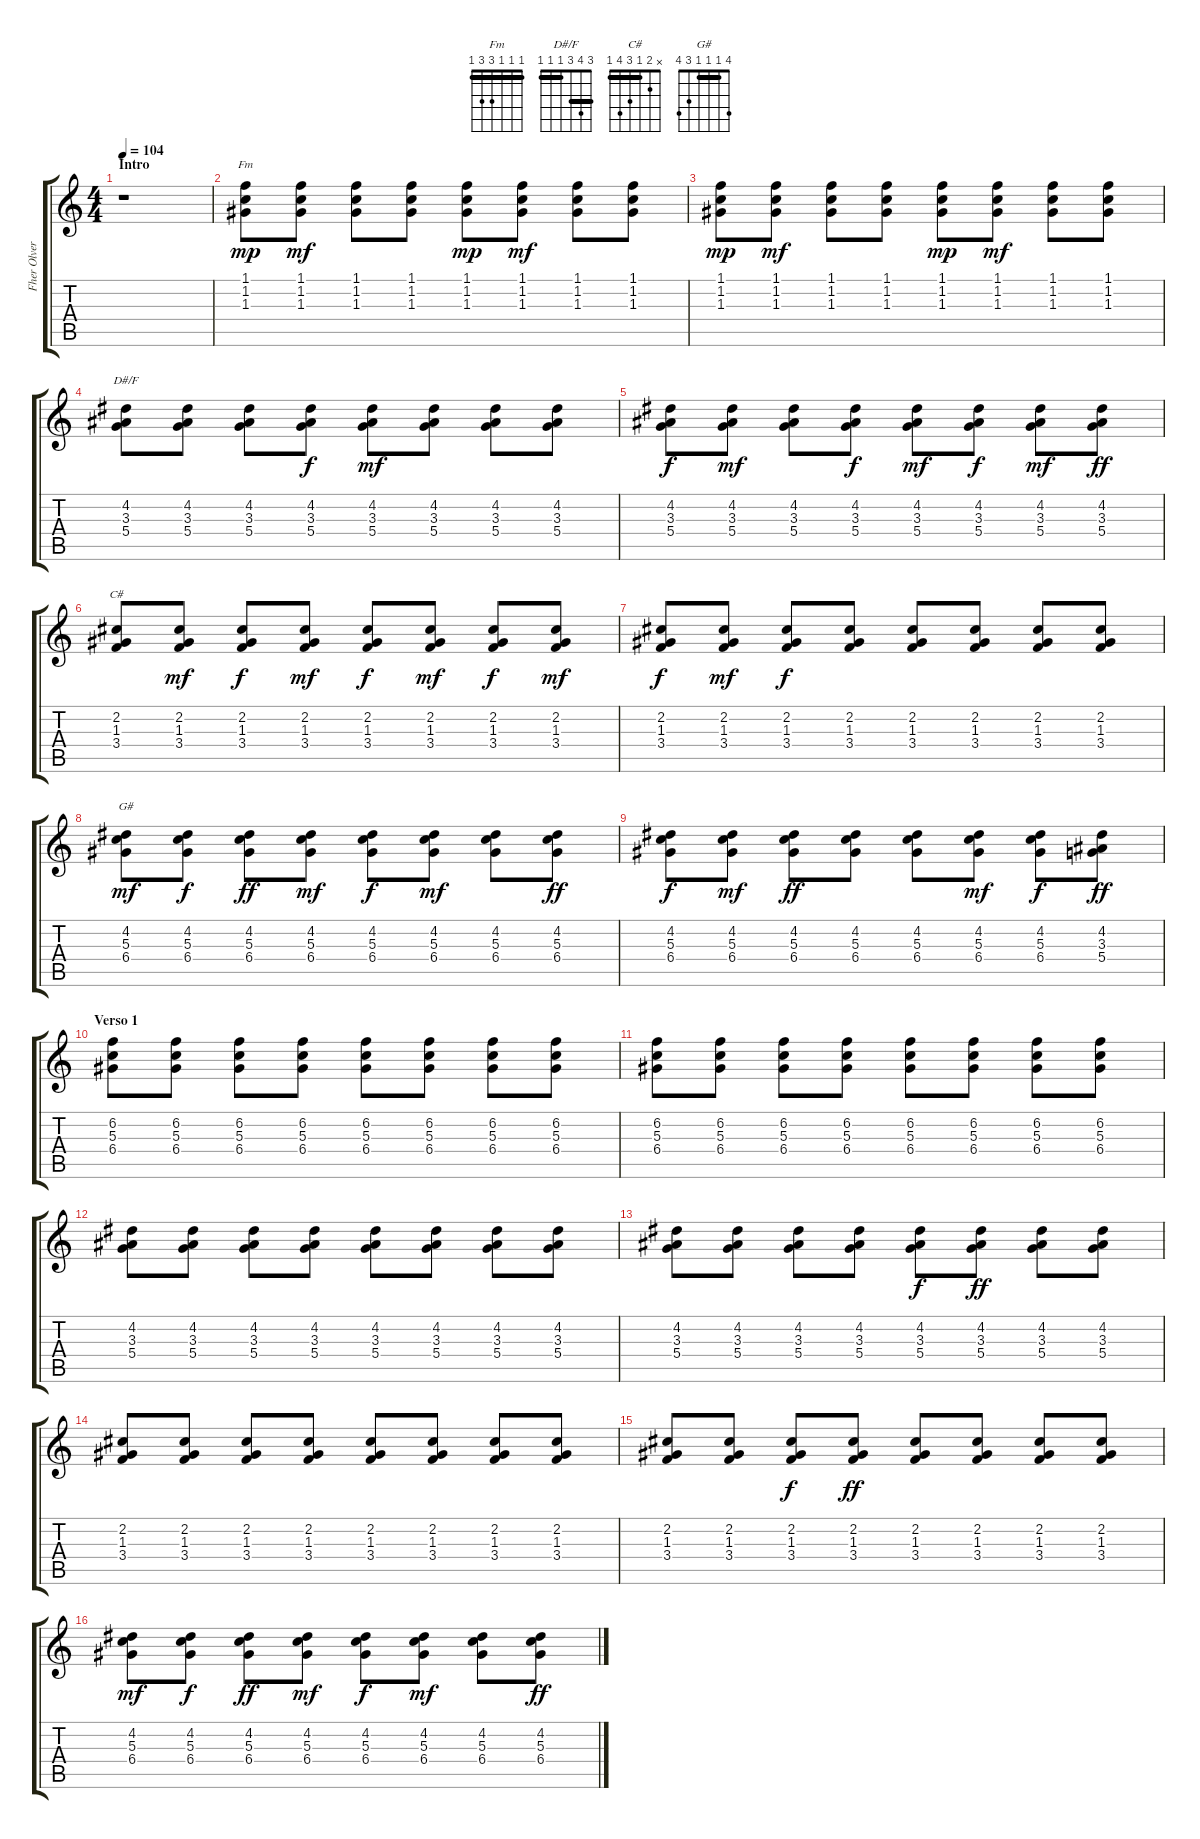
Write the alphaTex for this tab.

\track ("Fher Olvera" "Fher Olver") {instrument acousticguitarsteel}
\staff {score tabs}
\tuning (E4 B3 G3 D3 A2 E2) {hide}
\chord ("Fm" 1 1 1 3 3 1) {barre 1}
\chord ("D#/F" 3 4 3 1 1 1) {barre (1 3)}
\chord ("C#" x 2 1 3 4 1) {barre 1}
\chord ("G#" 4 1 1 1 3 4) {barre 1}
\ts (4 4)
\section ("" "Intro")
\tempo 104
\clef g2
\ks c
r.1{dy mp instrument acousticguitarsteel} |
(1.1 1.2 1.3).8{ch "Fm"} (1.1 1.2 1.3).8{dy mf} (1.1 1.2 1.3).8 (1.1 1.2 1.3).8 (1.1 1.2 1.3).8{dy mp} (1.1 1.2 1.3).8{dy mf} (1.1 1.2 1.3).8 (1.1 1.2 1.3).8 |
(1.1 1.2 1.3).8{dy mp} (1.1 1.2 1.3).8{dy mf} (1.1 1.2 1.3).8 (1.1 1.2 1.3).8 (1.1 1.2 1.3).8{dy mp} (1.1 1.2 1.3).8{dy mf} (1.1 1.2 1.3).8 (1.1 1.2 1.3).8 |
(4.2 3.3 5.4).8{ch "D#/F"} (4.2 3.3 5.4).8 (4.2 3.3 5.4).8 (4.2 3.3 5.4).8{dy f} (4.2 3.3 5.4).8{dy mf} (4.2 3.3 5.4).8 (4.2 3.3 5.4).8 (4.2 3.3 5.4).8 |
(4.2 3.3 5.4).8{dy f} (4.2 3.3 5.4).8{dy mf} (4.2 3.3 5.4).8 (4.2 3.3 5.4).8{dy f} (4.2 3.3 5.4).8{dy mf} (4.2 3.3 5.4).8{dy f} (4.2 3.3 5.4).8{dy mf} (4.2 3.3 5.4).8{dy ff} |
(2.2 1.3 3.4).8{ch "C#"} (2.2 1.3 3.4).8{dy mf} (2.2 1.3 3.4).8{dy f} (2.2 1.3 3.4).8{dy mf} (2.2 1.3 3.4).8{dy f} (2.2 1.3 3.4).8{dy mf} (2.2 1.3 3.4).8{dy f} (2.2 1.3 3.4).8{dy mf} |
(2.2 1.3 3.4).8{dy f} (2.2 1.3 3.4).8{dy mf} (2.2 1.3 3.4).8{dy f} (2.2 1.3 3.4).8 (2.2 1.3 3.4).8 (2.2 1.3 3.4).8 (2.2 1.3 3.4).8 (2.2 1.3 3.4).8 |
(4.2 5.3 6.4).8{ch "G#" dy mf} (4.2 5.3 6.4).8{dy f} (4.2 5.3 6.4).8{dy ff} (4.2 5.3 6.4).8{dy mf} (4.2 5.3 6.4).8{dy f} (4.2 5.3 6.4).8{dy mf} (4.2 5.3 6.4).8 (4.2 5.3 6.4).8{dy ff} |
(4.2 5.3 6.4).8{dy f} (4.2 5.3 6.4).8{dy mf} (4.2 5.3 6.4).8{dy ff} (4.2 5.3 6.4).8 (4.2 5.3 6.4).8 (4.2 5.3 6.4).8{dy mf} (4.2 5.3 6.4).8{dy f} (4.2 3.3 5.4).8{dy ff} |
\section ("" "Verso 1")
(6.2 5.3 6.4).8 (6.2 5.3 6.4).8 (6.2 5.3 6.4).8 (6.2 5.3 6.4).8 (6.2 5.3 6.4).8 (6.2 5.3 6.4).8 (6.2 5.3 6.4).8 (6.2 5.3 6.4).8 |
(6.2 5.3 6.4).8 (6.2 5.3 6.4).8 (6.2 5.3 6.4).8 (6.2 5.3 6.4).8 (6.2 5.3 6.4).8 (6.2 5.3 6.4).8 (6.2 5.3 6.4).8 (6.2 5.3 6.4).8 |
(4.2 3.3 5.4).8 (4.2 3.3 5.4).8 (4.2 3.3 5.4).8 (4.2 3.3 5.4).8 (4.2 3.3 5.4).8 (4.2 3.3 5.4).8 (4.2 3.3 5.4).8 (4.2 3.3 5.4).8 |
(4.2 3.3 5.4).8 (4.2 3.3 5.4).8 (4.2 3.3 5.4).8 (4.2 3.3 5.4).8 (4.2 3.3 5.4).8{dy f} (4.2 3.3 5.4).8{dy ff} (4.2 3.3 5.4).8 (4.2 3.3 5.4).8 |
(2.2 1.3 3.4).8 (2.2 1.3 3.4).8 (2.2 1.3 3.4).8 (2.2 1.3 3.4).8 (2.2 1.3 3.4).8 (2.2 1.3 3.4).8 (2.2 1.3 3.4).8 (2.2 1.3 3.4).8 |
(2.2 1.3 3.4).8 (2.2 1.3 3.4).8 (2.2 1.3 3.4).8{dy f} (2.2 1.3 3.4).8{dy ff} (2.2 1.3 3.4).8 (2.2 1.3 3.4).8 (2.2 1.3 3.4).8 (2.2 1.3 3.4).8 |
(4.2 5.3 6.4).8{dy mf} (4.2 5.3 6.4).8{dy f} (4.2 5.3 6.4).8{dy ff} (4.2 5.3 6.4).8{dy mf} (4.2 5.3 6.4).8{dy f} (4.2 5.3 6.4).8{dy mf} (4.2 5.3 6.4).8 (4.2 5.3 6.4).8{dy ff}
